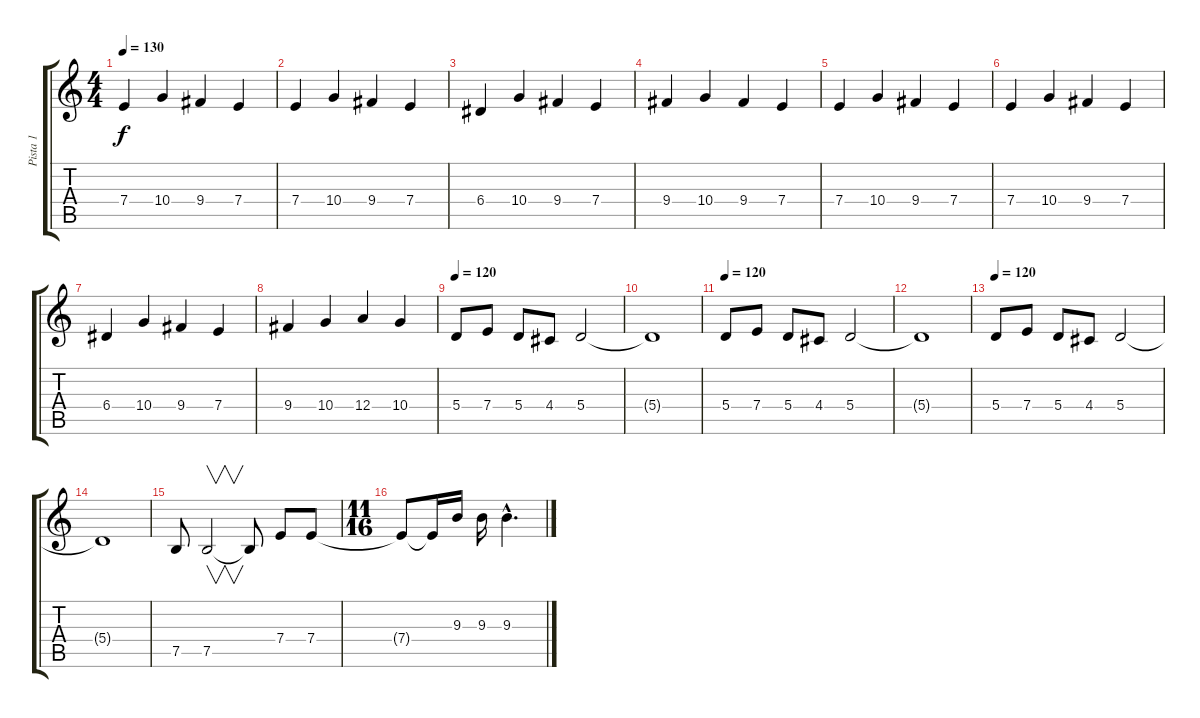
\track ("Pista 1" "Pista 1") {instrument distortionguitar}
\staff {score tabs}
\tuning (B3 Gb3 D3 A2 E2 B1) {hide}
\ts (4 4)
\tempo 130
\clef g2
\ks c
7.4.4{dy f} 10.4.4 9.4.4 7.4.4 |
7.4.4 10.4.4 9.4.4 7.4.4 |
6.4.4 10.4.4 9.4.4 7.4.4 |
9.4.4 10.4.4 9.4.4 7.4.4 |
7.4.4 10.4.4 9.4.4 7.4.4 |
7.4.4 10.4.4 9.4.4 7.4.4 |
6.4.4 10.4.4 9.4.4 7.4.4 |
9.4.4 10.4.4 12.4.4 10.4.4 |
\tempo 120
5.4.8 7.4.8 5.4.8 4.4.8 5.4.2 |
5.4{t}.1 |
\tempo 120
5.4.8 7.4.8 5.4.8 4.4.8 5.4.2 |
5.4{t}.1 |
\tempo 120
5.4.8 7.4.8 5.4.8 4.4.8 5.4.2 |
5.4{t}.1 |
7.5.8 7.5.2{v} 7.5{t}.8 7.4.8 7.4.8 |
\ts (11 16)
7.4{t}.8 7.4{t}.16 9.3.16 9.3.16 9.3{hac}.4{d}
